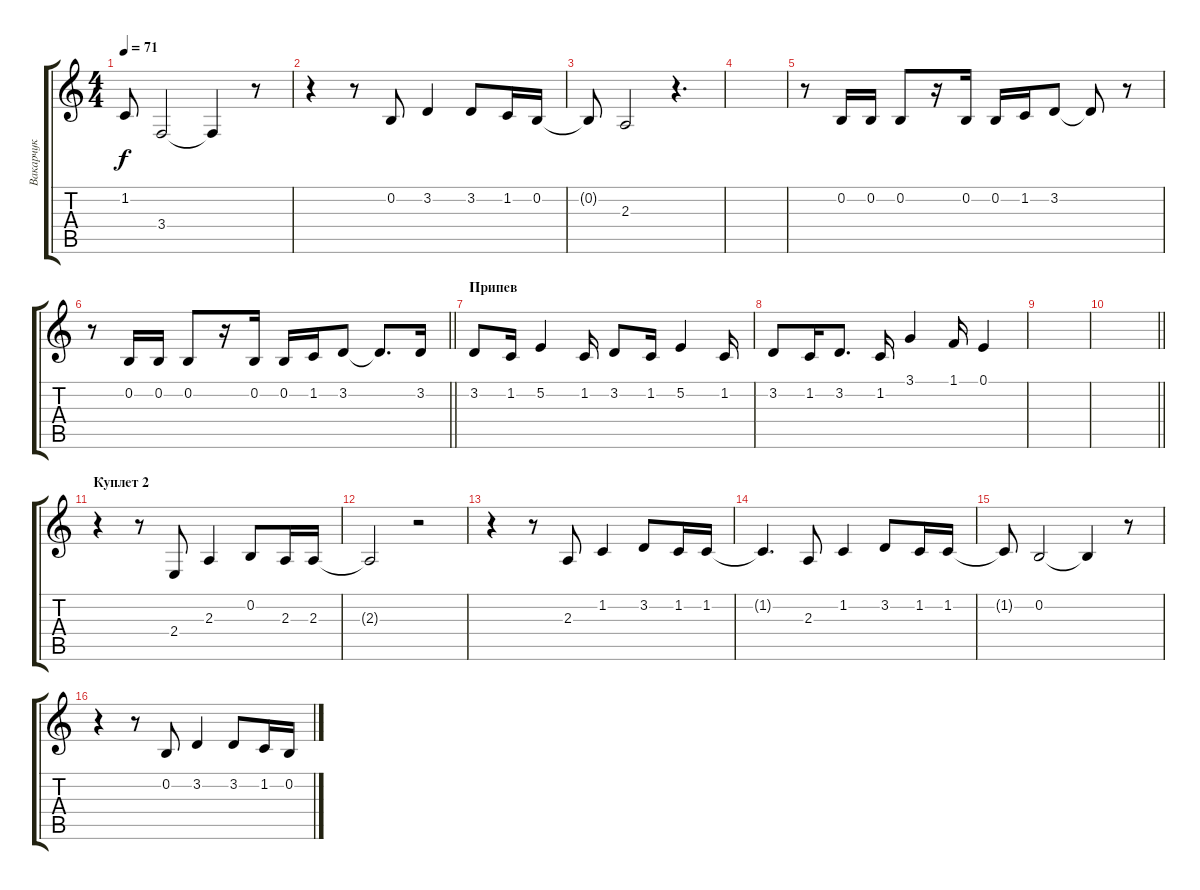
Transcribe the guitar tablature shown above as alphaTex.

\track ("Вакарчук" "Вакарчук") {instrument lead2sawtooth}
\staff {score tabs}
\tuning (E4 B3 G3 D3 A2 E2) {hide}
\ts (4 4)
\tempo 71
\clef g2
\ks c
1.2{t}.8{dy f} 3.4.2 3.4{t}.4 r.8 |
r.4 r.8 0.2.8 3.2.4 3.2.8 1.2.16 0.2.16 |
0.2{t}.8 2.3.2 r.4{d} |
|
r.8 0.2.16 0.2.16 0.2.8 r.16 0.2.16 0.2.16 1.2.16 3.2.8 3.2{t}.8 r.8 |
\barLineRight lightlight
r.8 0.2.16 0.2.16 0.2.8 r.16 0.2.16 0.2.16 1.2.16 3.2.8 3.2{t}.8{d} 3.2.16 |
\section ("" "Припев")
3.2.8 1.2.16 5.2.4 1.2.16 3.2.8 1.2.16 5.2.4 1.2.16 |
3.2.8 1.2.16 3.2.8{d} 1.2.16 3.1.4 1.1.16 0.1.4 |
|
\barLineRight lightlight
|
\section ("" "Куплет 2")
r.4 r.8 2.4.8 2.3.4 0.2.8 2.3.16 2.3.16 |
2.3{t}.2 r.2 |
r.4 r.8 2.3.8 1.2.4 3.2.8 1.2.16 1.2.16 |
1.2{t}.4{d} 2.3.8 1.2.4 3.2.8 1.2.16 1.2.16 |
1.2{t}.8 0.2.2 0.2{t}.4 r.8 |
r.4 r.8 0.2.8 3.2.4 3.2.8 1.2.16 0.2.16
